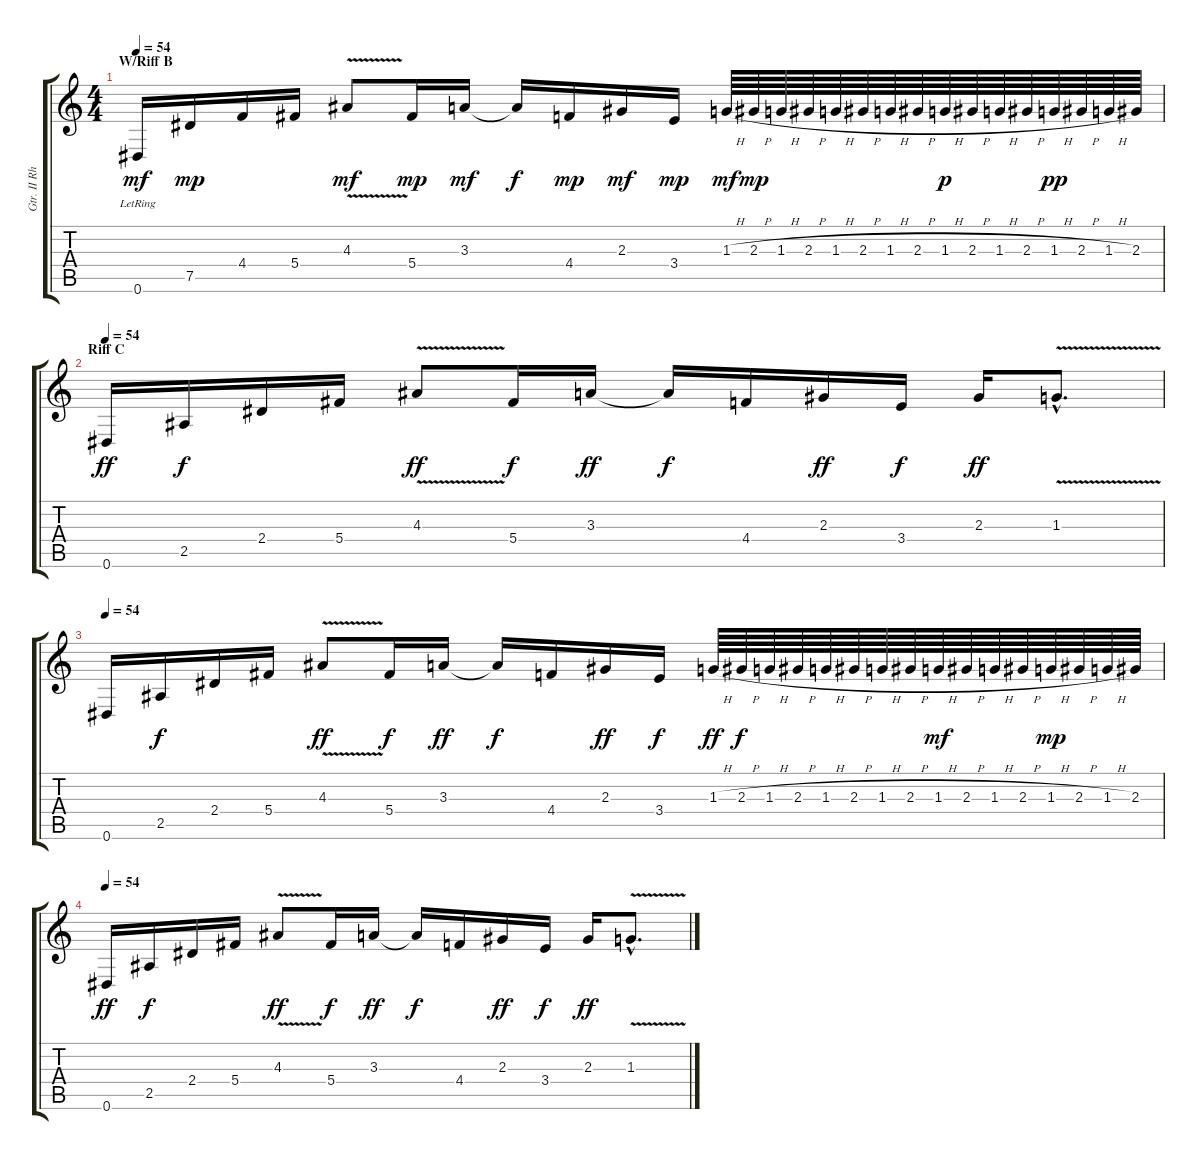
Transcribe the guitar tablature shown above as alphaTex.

\track ("Gtr. II Rhytm" "Gtr. II Rh") {instrument overdrivenguitar}
\staff {score tabs}
\tuning (Eb4 Bb3 Gb3 Db3 Ab2 Eb2) {hide}
\ts (4 4)
\section ("" "W/Riff B")
\tempo 54
\clef g2
\ks c
0.6{lr}.16{dy mf} 7.5.16{dy mp} 4.4.16 5.4.16 4.3{v}.8{dy mf} 5.4.16{dy mp} 3.3.16{dy mf} 3.3{t}.16{dy f} 4.4.16{dy mp} 2.3.16{dy mf} 3.4.16{dy mp} 1.3{h}.64{dy mf} 2.3{h}.64{dy mp} 1.3{h}.64 2.3{h}.64 1.3{h}.64 2.3{h}.64 1.3{h}.64 2.3{h}.64 1.3{h}.64{dy p} 2.3{h}.64 1.3{h}.64 2.3{h}.64 1.3{h}.64{dy pp} 2.3{h}.64 1.3{h}.64 2.3.64 |
\section ("" "Riff C")
\tempo 54
0.6.16{dy ff} 2.5.16{dy f} 2.4.16 5.4.16 4.3{v}.8{dy ff} 5.4.16{dy f} 3.3.16{dy ff} 3.3{t}.16{dy f} 4.4.16 2.3.16{dy ff} 3.4.16{dy f} 2.3.16{dy ff} 1.3{v hac}.8{d} |
\tempo 54
0.6.16 2.5.16{dy f} 2.4.16 5.4.16 4.3{v}.8{dy ff} 5.4.16{dy f} 3.3.16{dy ff} 3.3{t}.16{dy f} 4.4.16 2.3.16{dy ff} 3.4.16{dy f} 1.3{h}.64{dy ff} 2.3{h}.64{dy f} 1.3{h}.64 2.3{h}.64 1.3{h}.64 2.3{h}.64 1.3{h}.64 2.3{h}.64 1.3{h}.64{dy mf} 2.3{h}.64 1.3{h}.64 2.3{h}.64 1.3{h}.64{dy mp} 2.3{h}.64 1.3{h}.64 2.3.64 |
\tempo 54
0.6.16{dy ff} 2.5.16{dy f} 2.4.16 5.4.16 4.3{v}.8{dy ff} 5.4.16{dy f} 3.3.16{dy ff} 3.3{t}.16{dy f} 4.4.16 2.3.16{dy ff} 3.4.16{dy f} 2.3.16{dy ff} 1.3{v hac}.8{d}
